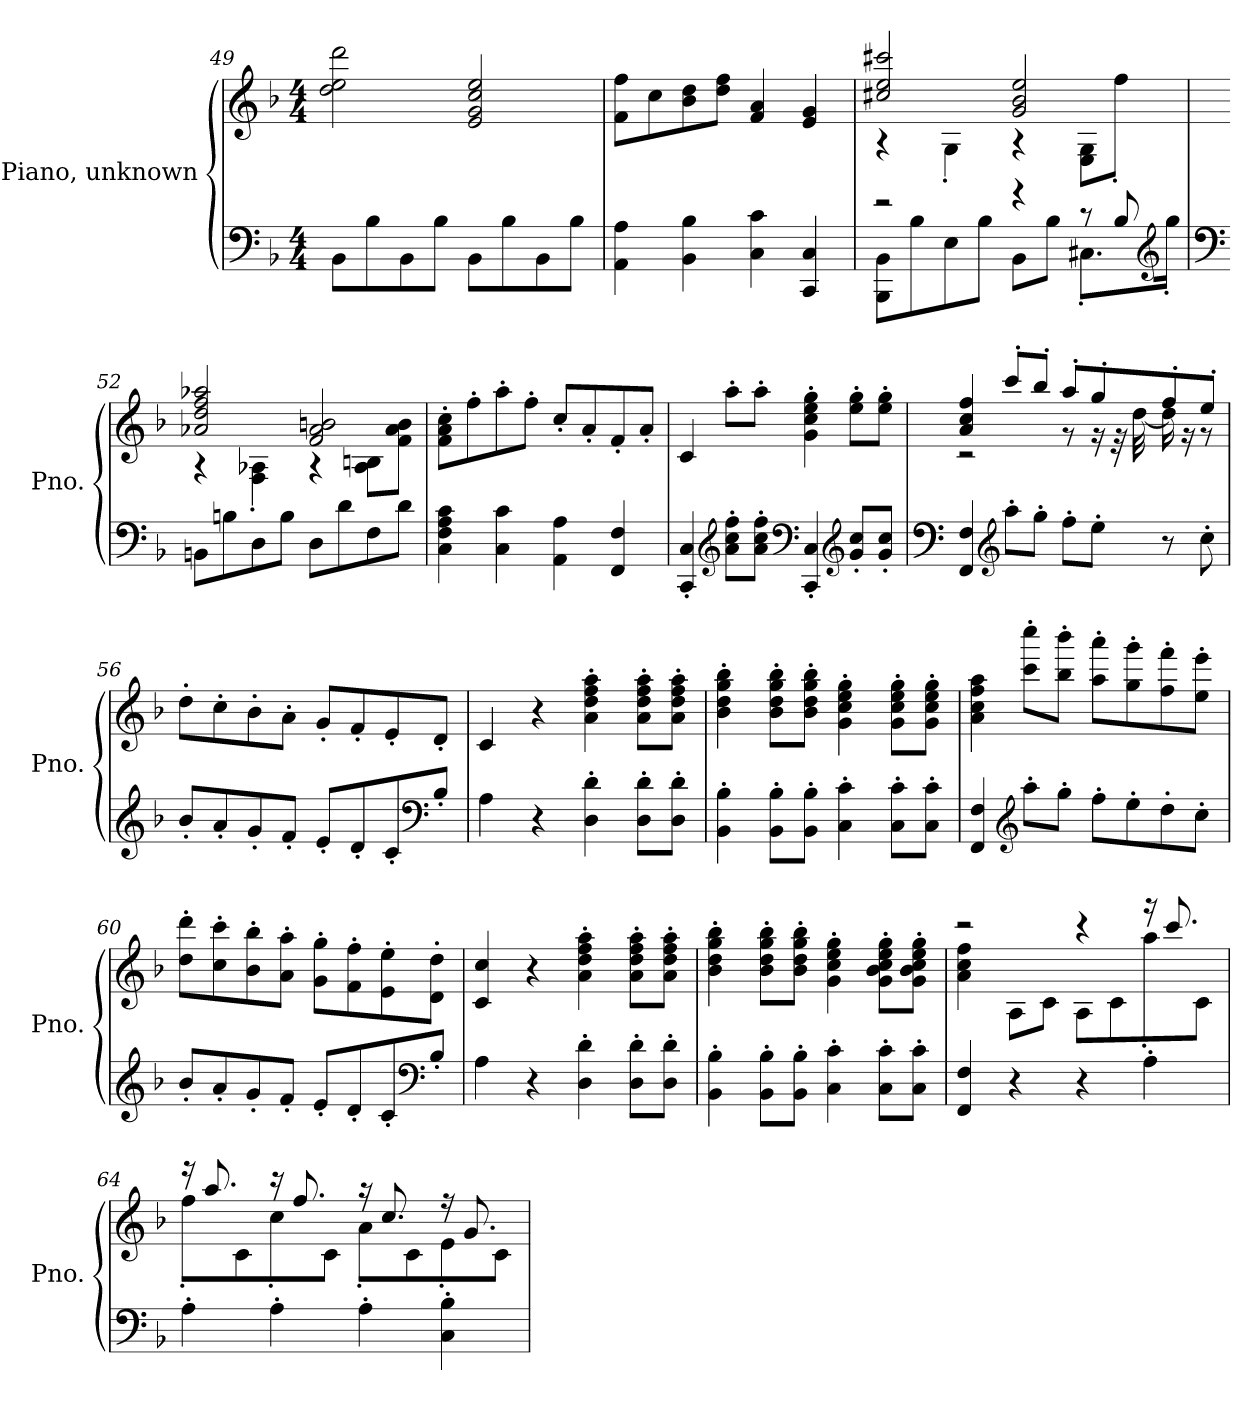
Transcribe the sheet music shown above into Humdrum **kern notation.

**kern	**kern
*part1	*part1
*staff2	*staff1
*I"Piano, unknown	*
*I'Pno.	*
*clefF4	*clefG2
*k[b-]	*k[b-]
*M4/4	*M4/4
=49	=49
8BB-\L	2dd\ 2ee\ 2ddd\
8B-\	.
8BB-\	.
8B-\J	.
8BB-\L	2e/ 2g/ 2cc/ 2ee/
8B-\	.
8BB-\	.
8B-\J	.
!!LO:LB:g=z
=50	=50
4AA\ 4A\	8f\ 8ff\L
.	8cc\
4BB-\ 4B-\	8b-\ 8dd\
.	8dd\ 8ff\J
4C\ 4c\	4f/ 4a/
4CC/ 4C/	4e/ 4g/
=51	=51
*^	*^
2r	8BBB-\ 8BB-\L	2cc#X/ 2ee/ 2ccc#X/	4r
.	8B-\	.	.
.	8E\	.	4G'\
.	8B-\J	.	.
4r	8BB-\L	2g/ 2b-/ 2ee/	4r
.	8B-\J	.	.
8r	8.C#X'\L	.	8E\ 8G\L
8B-/	.	.	8ff'\J
*clefG2	*	*	*
.	16gg'\Jk	.	.
*v	*v	*	*
=52	=52	=52
*clefF4	*	*
8BBn\L	2a-X/ 2dd/ 2ff/ 2aa-X/	4r
8Bn\	.	.
8D\	.	4F\' 4A-X\'
8B\J	.	.
8D\L	2f/ 2a-/ 2bn/	4r
8d\	.	.
8F\	.	8A-\ 8Bn\L
8d\J	.	8f\ 8a-\ 8b\J
*	*v	*v
=53	=53
4C\ 4F\ 4A\ 4c\	8f\' 8a\' 8cc\'L
.	8ff'\
4C\ 4c\	8aa'\
.	8ff'\J
4AA\ 4A\	8cc'/L
.	8a'/
4FF/ 4F/	8f'/
.	8a'/J
!!LO:LB:g=z
=54	=54
4CC/' 4C/'	4c/
*clefG2	*
8a\' 8cc\' 8ff\'L	8aa'\L
8a\' 8cc\' 8ff\'J	8aa'\J
*clefF4	*
4CC/' 4C/'	4g\' 4cc\' 4ee\' 4gg\'
*clefG2	*
8g/' 8cc/'L	8ee\' 8gg\'L
8g/' 8cc/'J	8ee\' 8gg\'J
=55	=55
*clefF4	*
*	*^
4FF/ 4F/	4a/ 4cc/ 4ff/	2r
*clefG2	*	*
8aa'\L	8ccc'/L	.
8gg'\J	8bb-'/J	.
8ff'\L	8aa'/L	8r
8ee'\J	8gg'/	16r
.	.	32r
.	.	[32dd\
8r	8ff'/	16dd\]
.	.	16r
8cc'\	8ee'/J	8r
*	*v	*v
=56	=56
8b-'/L	8dd'\L
8a'/	8cc'\
8g'/	8b-'\
8f'/J	8a'\J
8e'/L	8g'/L
8d'/	8f'/
8c'/	8e'/
*clefF4	*
8B-'/J	8d'/J
=57	=57
4A\	4c/
4r	4r
4D\' 4d\'	4a\' 4dd\' 4ff\' 4aa\'
8D\' 8d\'L	8a\' 8dd\' 8ff\' 8aa\'L
8D\' 8d\'J	8a\' 8dd\' 8ff\' 8aa\'J
!!LO:LB:g=z
=58	=58
4BB-\' 4B-\'	4b-\' 4dd\' 4gg\' 4bb-\'
8BB-\' 8B-\'L	8b-\' 8dd\' 8gg\' 8bb-\'L
8BB-\' 8B-\'J	8b-\' 8dd\' 8gg\' 8bb-\'J
4C\' 4c\'	4g\' 4cc\' 4ee\' 4gg\'
8C\' 8c\'L	8g\' 8cc\' 8ee\' 8gg\'L
8C\' 8c\'J	8g\' 8cc\' 8ee\' 8gg\'J
=59	=59
4FF/ 4F/	4a\ 4cc\ 4ff\ 4aa\
*clefG2	*
8aa'\L	8ccc\' 8cccc\'L
8gg'\J	8bb-\' 8bbb-\'J
8ff'\L	8aa\' 8aaa\'L
8ee'\	8gg\' 8ggg\'
8dd'\	8ff\' 8fff\'
8cc'\J	8ee\' 8eee\'J
=60	=60
8b-'/L	8dd\' 8ddd\'L
8a'/	8cc\' 8ccc\'
8g'/	8b-\' 8bb-\'
8f'/J	8a\' 8aa\'J
8e'/L	8g\' 8gg\'L
8d'/	8f\' 8ff\'
8c'/	8e\' 8ee\'
*clefF4	*
8B-'/J	8d\' 8dd\'J
=61	=61
4A\	4c/ 4cc/
4r	4r
4D\' 4d\'	4a\' 4dd\' 4ff\' 4aa\'
8D\' 8d\'L	8a\' 8dd\' 8ff\' 8aa\'L
8D\' 8d\'J	8a\' 8dd\' 8ff\' 8aa\'J
!!LO:PB:g=z
=62	=62
4BB-\' 4B-\'	4b-\' 4dd\' 4gg\' 4bb-\'
8BB-\' 8B-\'L	8b-\' 8dd\' 8gg\' 8bb-\'L
8BB-\' 8B-\'J	8b-\' 8dd\' 8gg\' 8bb-\'J
4C\' 4c\'	4g\' 4cc\' 4ee\' 4gg\'
8C\' 8c\'L	8g\' 8b-\' 8cc\' 8ee\' 8gg\'L
8C\' 8c\'J	8g\' 8b-\' 8cc\' 8ee\' 8gg\'J
=63	=63
*	*^
4FF/ 4F/	2r	4a\ 4cc\ 4ff\
4r	.	8A\L
.	.	8c\J
4r	4r	8A\L
.	.	8c\
4A'\	16r	8aa'\
.	8.ccc/	.
.	.	8c\J
=64	=64	=64
4A'\	16r	8ff'\L
.	8.aa/	.
.	.	8c\
4A'\	16r	8cc'\
.	8.ff/	.
.	.	8c\J
4A'\	16r	8a'\L
.	8.cc/	.
.	.	8c\
4C\' 4B-\'	16r	8e'\
.	8.g/	.
.	.	8c\J
*	*v	*v
=	=
*-	*-
